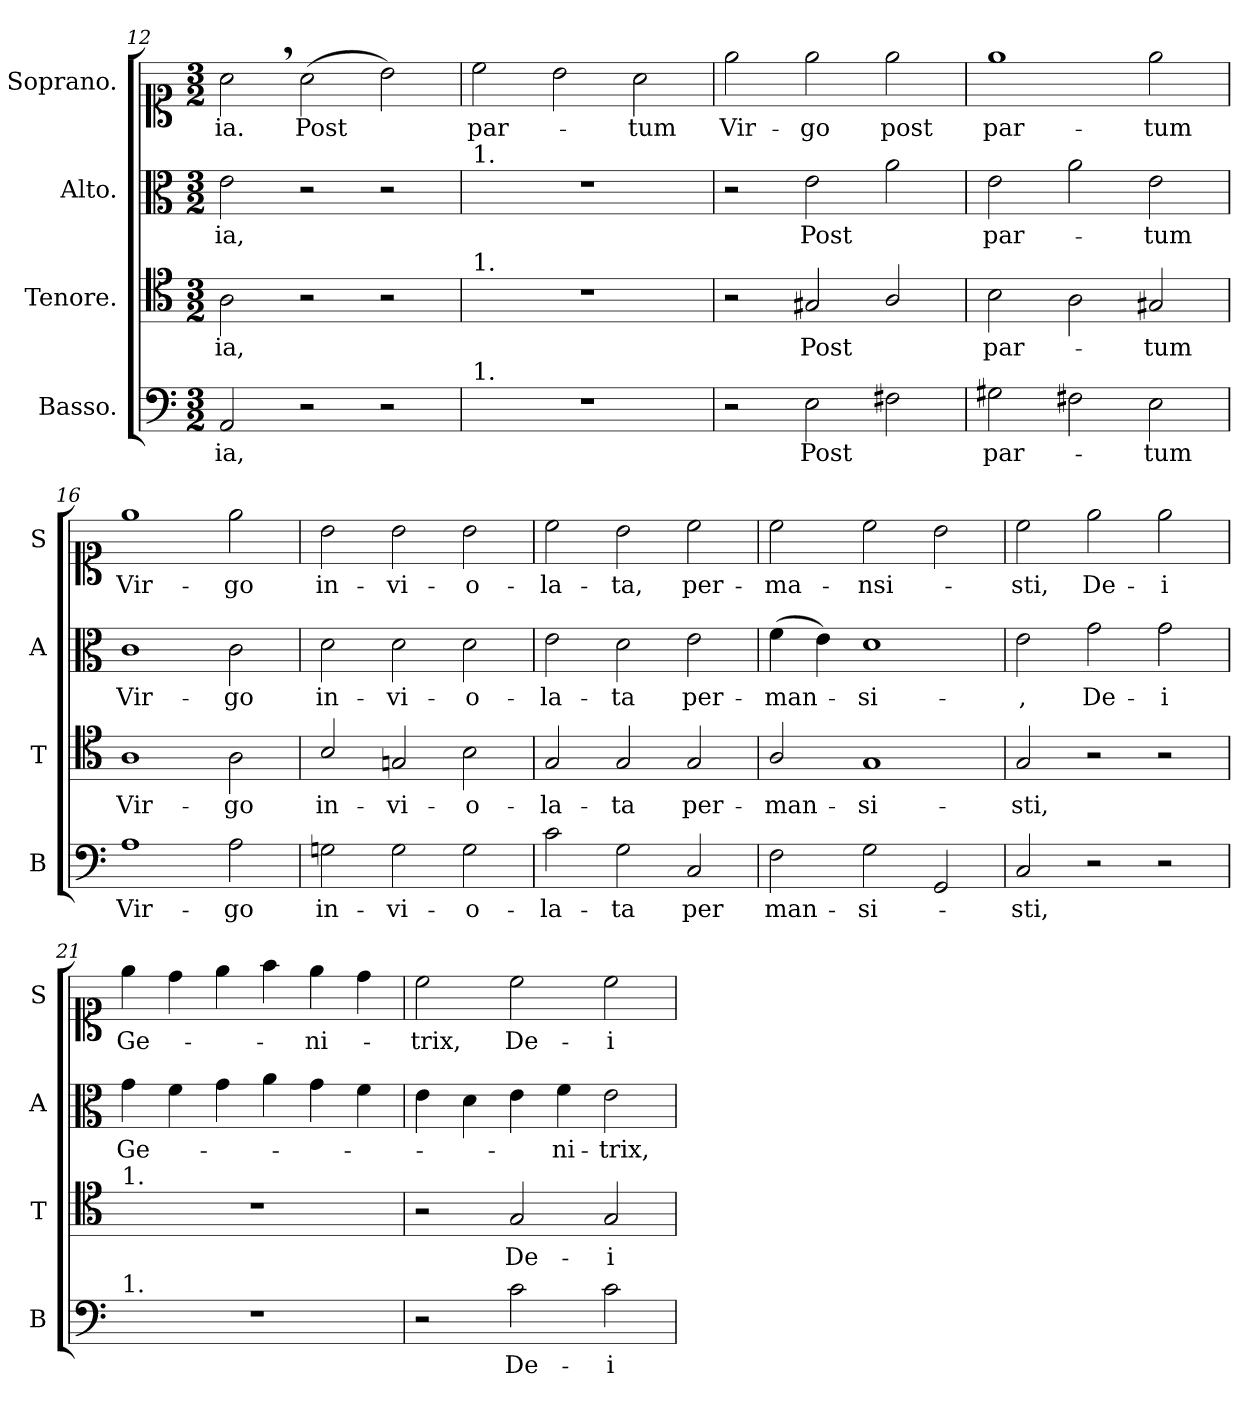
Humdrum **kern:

**kern	**text	**kern	**text	**kern	**text	**kern	**text
*part4	*part4	*part3	*part3	*part2	*part2	*part1	*part1
*staff4	*staff4	*staff3	*staff3	*staff2	*staff2	*staff1	*staff1
*I"Basso.	*	*I"Tenore.	*	*I"Alto.	*	*I"Soprano.	*
*I'B	*	*I'T	*	*I'A	*	*I'S	*
*clefF4	*	*clefC4	*	*clefC3	*	*clefC1	*
*k[]	*	*k[]	*	*k[]	*	*k[]	*
*M3/2	*	*M3/2	*	*M3/2	*	*M3/2	*
=12	=12	=12	=12	=12	=12	=12	=12
2AA/	-ia,	2A\	-ia,	2e\	-ia,	2a,\	-ia.
2r	.	2r	.	2r	.	(2a\	Post
2r	.	2r	.	2r	.	2b\)	.
=13	=13	=13	=13	=13	=13	=13	=13
!	!	!	!	!LO:TX:a:t=1.	!	!	!
!	!	!LO:TX:a:t=1.	!	!	!	!	!
!LO:TX:a:t=1.	!	!	!	!	!	!	!
1.r	.	1.r	.	1.r	.	2cc\	par-
.	.	.	.	.	.	2b\	.
.	.	.	.	.	.	2a\	-tum
=14	=14	=14	=14	=14	=14	=14	=14
2r	.	2r	.	2r	.	2ee\	Vir-
2E\	Post	2G#X/	Post	2e\	Post	2ee\	-go
2F#X\	.	2A/	.	2a\	.	2ee\	post
=15	=15	=15	=15	=15	=15	=15	=15
2G#X\	par-	2B\	par-	2e\	par-	1ee	par-
2F#X\	.	2A\	.	2a\	.	.	.
2E\	-tum	2G#X/	-tum	2e\	-tum	2ee\	-tum
=16	=16	=16	=16	=16	=16	=16	=16
1A	Vir-	1A	Vir-	1c	Vir-	1ee	Vir-
2A\	-go	2A\	-go	2c\	-go	2ee\	-go
=17	=17	=17	=17	=17	=17	=17	=17
2Gn\	in-	2B/	in-	2d\	in-	2b\	in-
2G\	-vi-	2Gn/	-vi-	2d\	-vi-	2b\	-vi-
2G\	-o-	2B\	-o-	2d\	-o-	2b\	-o-
=18	=18	=18	=18	=18	=18	=18	=18
2c\	-la-	2G/	-la-	2e\	-la-	2cc\	-la-
2G\	-ta	2G/	-ta	2d\	-ta	2b\	-ta,
2C/	per	2G/	per-	2e\	per-	2cc\	per-
=19	=19	=19	=19	=19	=19	=19	=19
2F\	man-	2A/	-man-	(4f\	-man-	2cc\	-ma-
.	.	.	.	4e\)	.	.	.
2G\	-si-	1G	-si-	1d	-si-	2cc\	-nsi-
2GG/	.	.	.	.	.	2b\	.
=20	=20	=20	=20	=20	=20	=20	=20
2C/	-sti,	2G/	-sti,	2e\	-,	2cc\	-sti,
2r	.	2r	.	2g\	De-	2ee\	De-
2r	.	2r	.	2g\	-i	2ee\	-i
=21	=21	=21	=21	=21	=21	=21	=21
!	!	!LO:TX:a:t=1.	!	!	!	!	!
!LO:TX:a:t=1.	!	!	!	!	!	!	!
1.r	.	1.r	.	4g\	Ge-	4ee\	Ge-
.	.	.	.	4f\	.	4dd\	.
.	.	.	.	4g\	.	4ee\	.
.	.	.	.	4a\	.	4ff\	.
.	.	.	.	4g\	.	4ee\	-ni-
.	.	.	.	4f\	.	4dd\	.
=22	=22	=22	=22	=22	=22	=22	=22
2r	.	2r	.	4e\	.	2cc\	-trix,
.	.	.	.	4d\	.	.	.
2c\	De-	2G/	De-	4e\	.	2cc\	De-
.	.	.	.	4f\	ni-	.	.
2c\	-i	2G/	-i	2e\	-trix,	2cc\	-i
=	=	=	=	=	=	=	=
*-	*-	*-	*-	*-	*-	*-	*-
